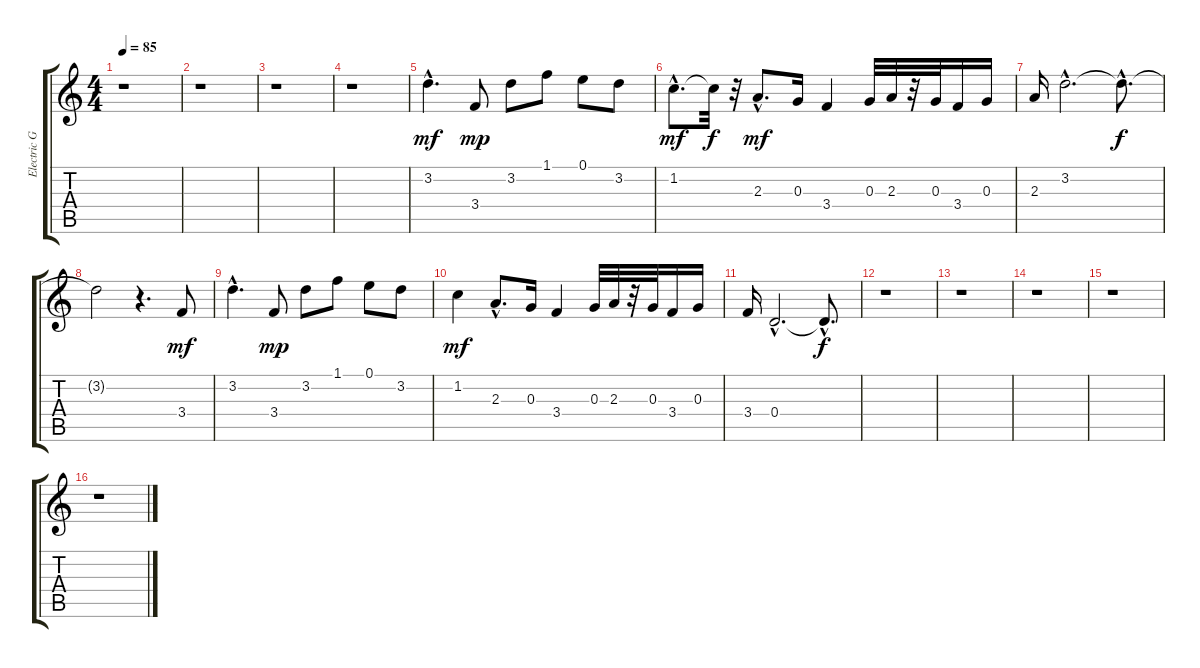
\track ("Electric Guitar 2" "Electric G") {instrument electricguitarclean}
\staff {score tabs}
\tuning (E4 B3 G3 D3 A2 E2) {hide}
\ts (4 4)
\tempo 85
\clef g2
\ks c
r.1{dy mf} |
r.1 |
r.1 |
r.1 |
3.2{hac}.4{d balance 8} 3.4.8{dy mp} 3.2.8 1.1.8 0.1.8 3.2.8 |
1.2{hac}.8{d dy mf} 1.2{t}.32{dy f} r.32 2.3{hac}.8{d dy mf} 0.3.16 3.4.4 0.3.32 2.3.32 r.32 0.3.32 3.4.16 0.3.16 |
2.3.16 3.2{hac}.2{d} 3.2{hac t}.8{d dy f} |
3.2{t}.2 r.4{d} 3.4.8{dy mf} |
3.2{hac}.4{d} 3.4.8{dy mp} 3.2.8 1.1.8 0.1.8 3.2.8 |
1.2.4{dy mf} 2.3{hac}.8{d} 0.3.16 3.4.4 0.3.32 2.3.32 r.32 0.3.32 3.4.16 0.3.16 |
3.4.16 0.4{hac}.2{d} 0.4{hac t}.8{d dy f} |
r.1 |
r.1 |
r.1 |
r.1 |
r.1
